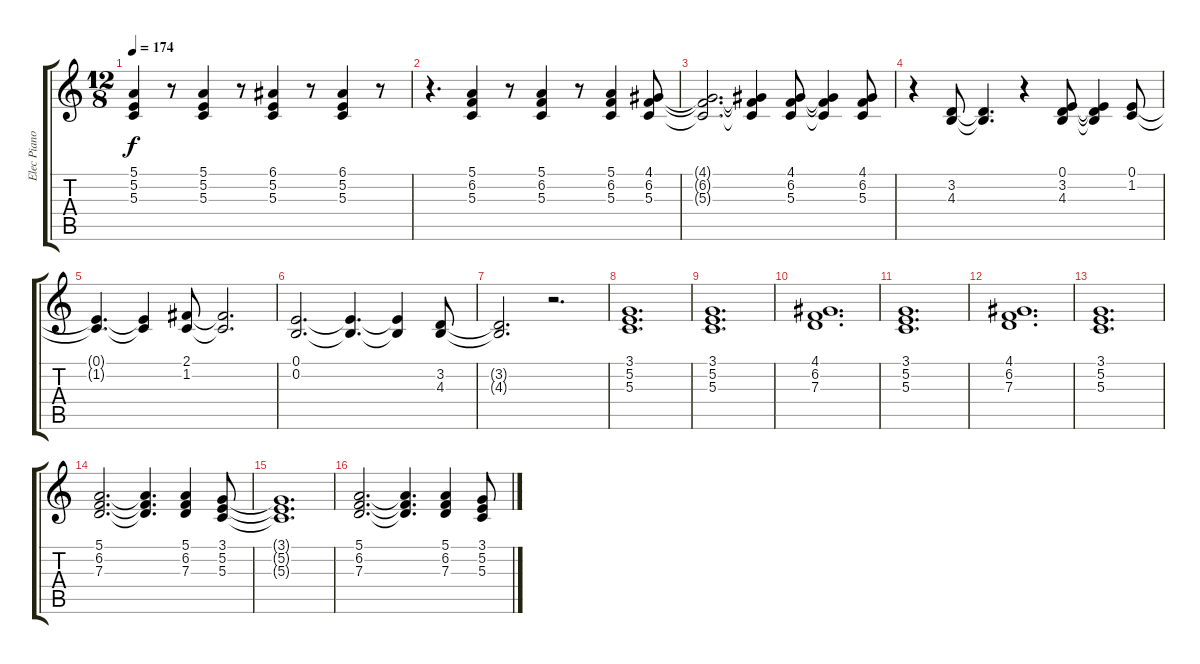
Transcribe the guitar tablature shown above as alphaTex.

\track ("Elec Piano 2 RH" "Elec Piano") {instrument electricpiano1}
\staff {score tabs}
\tuning (E4 B3 G3 D3 A2 E2) {hide}
\ts (12 8)
\tempo 174
\clef g2
\ks c
(5.1 5.2 5.3).4{dy f} r.8 (5.1 5.2 5.3).4 r.8 (6.1 5.2 5.3).4 r.8 (6.1 5.2 5.3).4 r.8 |
r.4{d} (5.1 6.2 5.3).4 r.8 (5.1 6.2 5.3).4 r.8 (5.1 6.2 5.3).4 (4.1 6.2 5.3).8 |
(4.1{t} 6.2{t} 5.3{t}).2{d} (4.1{t} 6.2{t} 5.3{t}).4 (4.1 6.2 5.3).8 (4.1{t} 6.2{t} 5.3{t}).4 (4.1 6.2 5.3).8 |
r.4 (3.2 4.3).8 (3.2{t} 4.3{t}).4{d} r.4 (0.1 3.2 4.3).8 (0.1{t} 3.2{t} 4.3{t}).4 (0.1 1.2).8 |
(0.1{t} 1.2{t}).4{d} (0.1{t} 1.2{t}).4 (2.1 1.2).8 (2.1{t} 1.2{t}).2{d} |
(0.1 0.2).2{d} (0.1{t} 0.2{t}).4{d} (0.1{t} 0.2{t}).4 (3.2 4.3).8 |
(3.2{t} 4.3{t}).2{d} r.2{d} |
(3.1 5.2 5.3).1{d} |
(3.1 5.2 5.3).1{d} |
(4.1 6.2 7.3).1{d} |
(3.1 5.2 5.3).1{d} |
(4.1 6.2 7.3).1{d} |
(3.1 5.2 5.3).1{d} |
(5.1 6.2 7.3).2{d} (5.1{t} 6.2{t} 7.3{t}).4{d} (5.1 6.2 7.3).4 (3.1 5.2 5.3).8 |
(3.1{t} 5.2{t} 5.3{t}).1{d} |
(5.1 6.2 7.3).2{d} (5.1{t} 6.2{t} 7.3{t}).4{d} (5.1 6.2 7.3).4 (3.1 5.2 5.3).8
